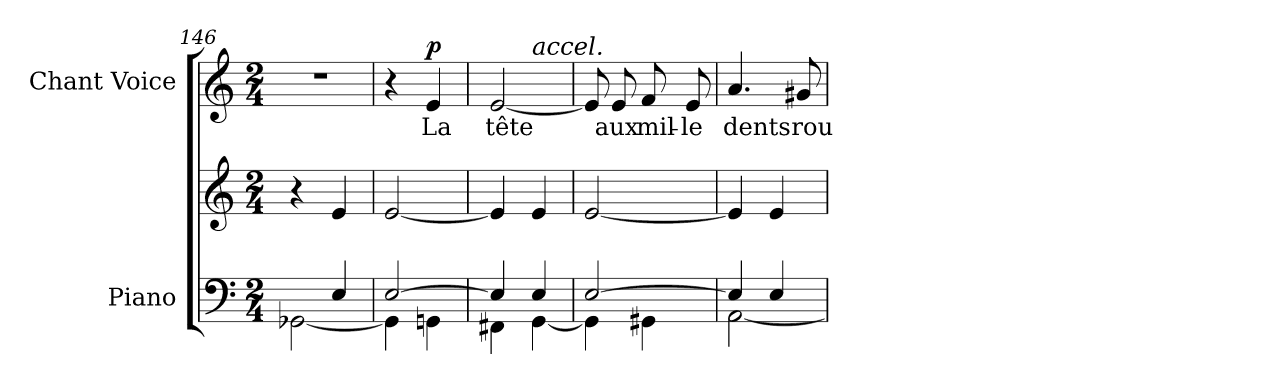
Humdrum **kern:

**kern	**kern	**kern	**text	**dynam
*part2	*part2	*part1	*part1	*part1
*staff3	*staff2	*staff1	*staff1	*staff1
*I"Piano	*	*I"Chant Voice	*	*
*I'Pno	*	*	*	*
*clefF4	*clefG2	*clefG2	*	*
*k[]	*k[]	*k[]	*	*
*M2/4	*M2/4	*M2/4	*	*
=146	=146	=146	=146	=146
*^	*	*	*	*
4ryy	[2GG-X\	4r	2r	.	.
4E/	.	4e/	.	.	.
=147	=147	=147	=147	=147	=147
[2E/	4GG-\]	[2e/	4r	.	.
!	!	!	!	!LO:LY:b	!LO:DY:a
.	4GGn\	.	4e/	La	p
=148	=148	=148	=148	=148	=148
!	!	!	!	!LO:LY:b	!
*	*	*	*^	*	*
4E/]	4FF#X\	4e/]	[2e/	4rffyy	tête	.
!	!	!	!	!LO:TX:a:i:t=accel.	!	!
4E/	[4GG\	4e/	.	4rffyy	.	.
*	*	*	*v	*v	*	*
=149	=149	=149	=149	=149	=149
*	*	*	*MM175	*	*
[2E/	4GG\]	[2e/	8e/]	.	.
!	!	!	!	!LO:LY:b	!
.	.	.	8e/	aux	.
!	!	!	!	!LO:LY:b	!
.	4GG#X\	.	8f/	mil-	.
!	!	!	!	!LO:LY:b	!
.	.	.	8e/	-le	.
=150	=150	=150	=150	=150	=150
*	*	*	*MM178	*	*
!	!	!	!	!LO:LY:b	!
4E/]	[2AA\	4e/]	4.a/	dents	.
4E/	.	4e/	.	.	.
!	!	!	!	!LO:LY:b	!
.	.	.	8g#X/	rou-	.
*v	*v	*	*	*	*
=	=	=	=	=
*-	*-	*-	*-	*-
